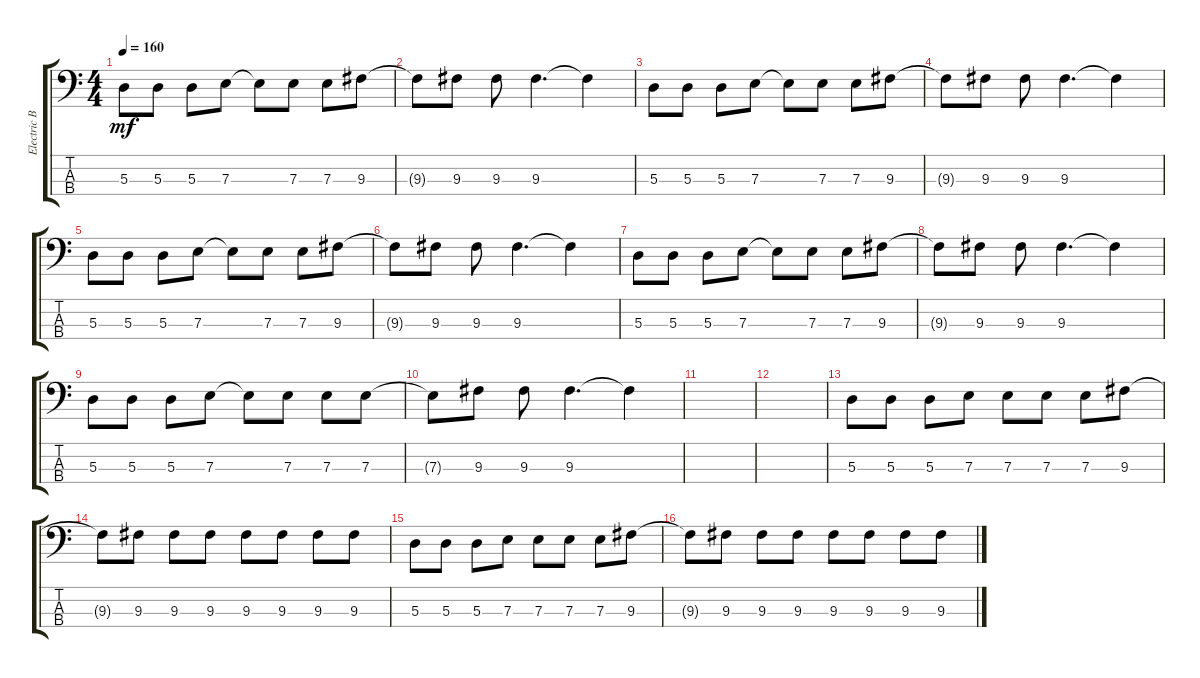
\track ("Electric Bass" "Electric B") {instrument electricbassfinger}
\staff {score tabs}
\tuning (G2 D2 A1 E1) {hide}
\ts (4 4)
\tempo 160
\clef f4
\ks c
5.3.8{dy mf} 5.3.8 5.3.8 7.3.8 7.3{t}.8 7.3.8 7.3.8 9.3.8 |
9.3{t}.8 9.3.8 9.3.8 9.3.4{d} 9.3{t}.4 |
5.3.8 5.3.8 5.3.8 7.3.8 7.3{t}.8 7.3.8 7.3.8 9.3.8 |
9.3{t}.8 9.3.8 9.3.8 9.3.4{d} 9.3{t}.4 |
5.3.8 5.3.8 5.3.8 7.3.8 7.3{t}.8 7.3.8 7.3.8 9.3.8 |
9.3{t}.8 9.3.8 9.3.8 9.3.4{d} 9.3{t}.4 |
5.3.8 5.3.8 5.3.8 7.3.8 7.3{t}.8 7.3.8 7.3.8 9.3.8 |
9.3{t}.8 9.3.8 9.3.8 9.3.4{d} 9.3{t}.4 |
5.3.8 5.3.8 5.3.8 7.3.8 7.3{t}.8 7.3.8 7.3.8 7.3.8 |
7.3{t}.8 9.3.8 9.3.8 9.3.4{d} 9.3{t}.4 |
|
|
5.3.8 5.3.8 5.3.8 7.3.8 7.3.8 7.3.8 7.3.8 9.3.8 |
9.3{t}.8 9.3.8 9.3.8 9.3.8 9.3.8 9.3.8 9.3.8 9.3.8 |
5.3.8 5.3.8 5.3.8 7.3.8 7.3.8 7.3.8 7.3.8 9.3.8 |
9.3{t}.8 9.3.8 9.3.8 9.3.8 9.3.8 9.3.8 9.3.8 9.3.8
